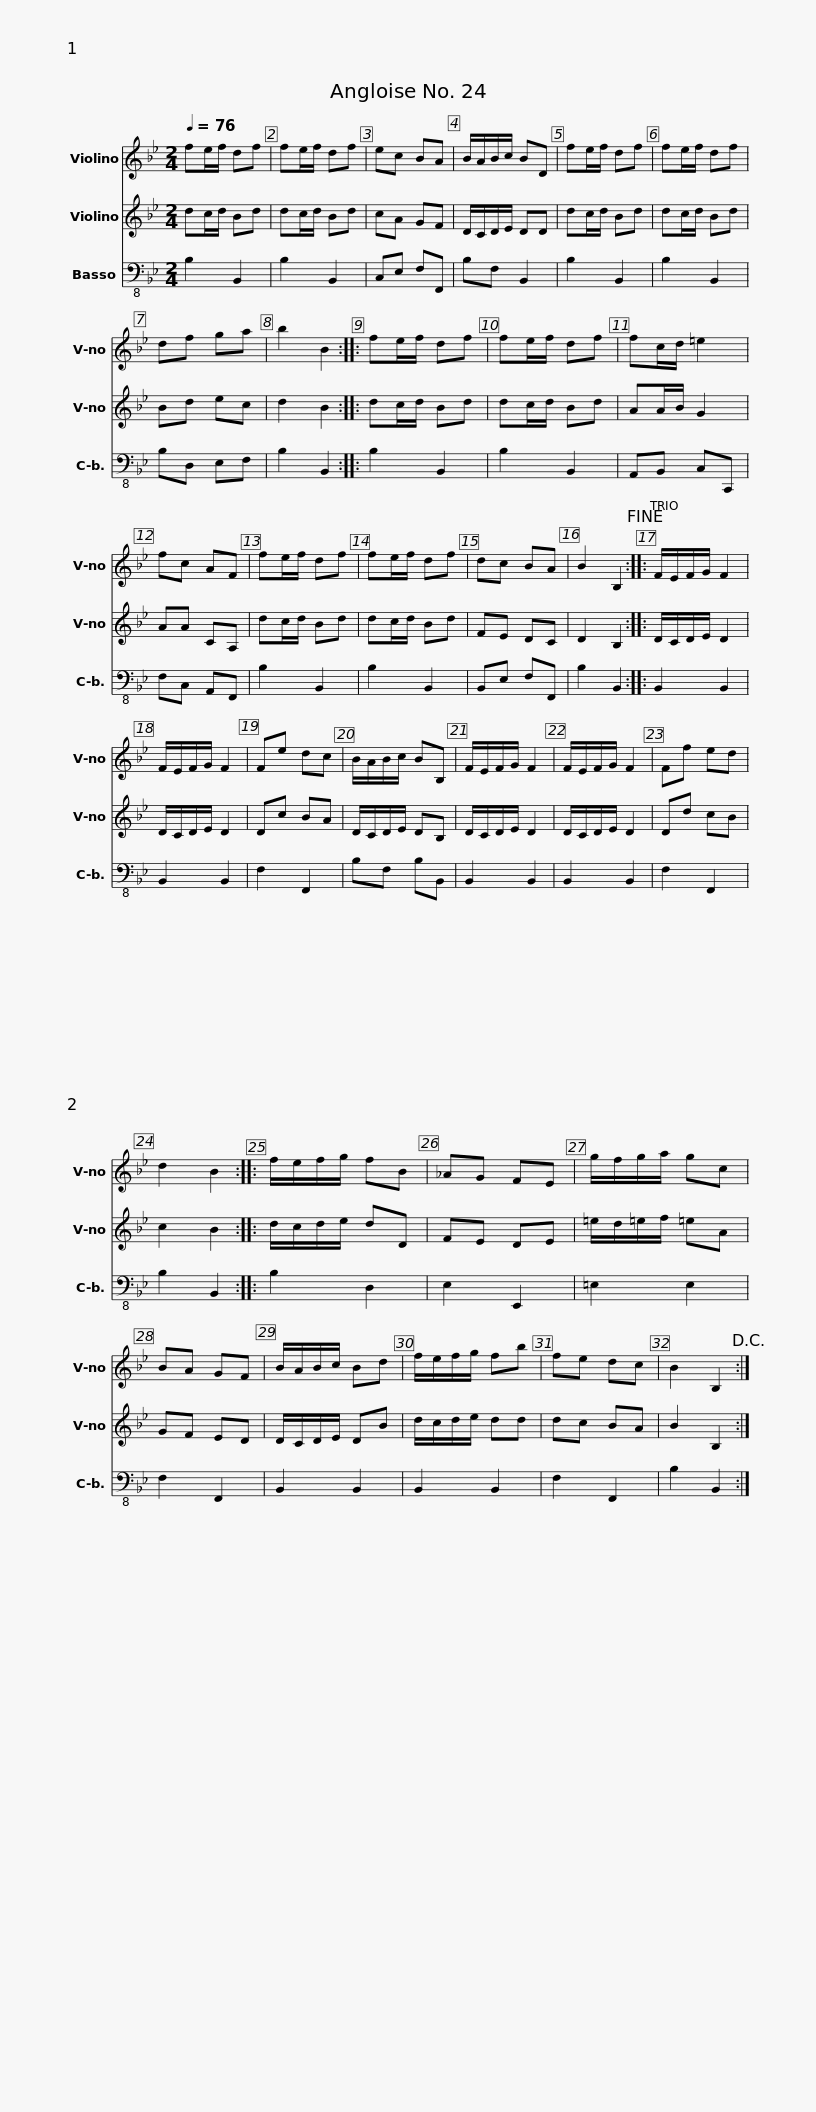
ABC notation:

X:1
%%score 1 2 3
L:1/8
Q:1/4=76
M:2/4
I:linebreak $
K:Bb
V:1 treble
V:2 treble
V:3 bass-8
V:1
 fe/f/ df | fe/f/ df | ec BA | B/A/B/c/ BD | fe/f/ df | %5
 fe/f/ df | df ga | b2 B2 ::$ fe/f/ df | fe/f/ df | %10
 fc/d/ =e2 | fc AF | fe/f/ df | fe/f/ df | dc BA | %15
 B2 B,2!fine! ::$ F/E/F/G/ F2 | F/E/F/G/ F2 | Fe dc | B/A/B/c/ BB, | %20
 F/E/F/G/ F2 | F/E/F/G/ F2 | Ff ed | d2 B2 ::$ f/e/f/g/ fB | %25
 _AG FE | g/f/g/a/ gc | BA GF | B/A/B/c/ Bd | f/e/f/g/ fb | %30
 fe dc | B2 B,2!D.C.! :| %32
V:2
 dc/d/ Bd | dc/d/ Bd | cA GF | D/C/D/E/ DD | dc/d/ Bd | %5
 dc/d/ Bd | Bd ec | d2 B2 ::$ dc/d/ Bd | dc/d/ Bd | %10
 AA/B/ G2 | AA CA, | dc/d/ Bd | dc/d/ Bd | FE DC | %15
 D2 B,2 ::$ D/C/D/E/ D2 | D/C/D/E/ D2 | Dc BA | D/C/D/E/ DB, | %20
 D/C/D/E/ D2 | D/C/D/E/ D2 | Dd cB | c2 B2 ::$ d/c/d/e/ dD | %25
 FE DE | =e/d/=e/f/ =eA | GF ED | D/C/D/E/ DB | d/c/d/e/ dd | %30
 dc BA | B2 B,2 :| %32
V:3
 B,2 B,,2 | B,2 B,,2 | C,E, F,F,, | B,F, B,,2 | B,2 B,,2 | %5
 B,2 B,,2 | B,D, E,F, | B,2 B,,2 ::$ B,2 B,,2 | B,2 B,,2 | %10
 A,,B,, C,C,, | F,C, A,,F,, | B,2 B,,2 | B,2 B,,2 | B,,E, F,F,, | %15
 B,2 B,,2 ::$ B,,2 B,,2 | B,,2 B,,2 | F,2 F,,2 | B,F, B,B,, | %20
 B,,2 B,,2 | B,,2 B,,2 | F,2 F,,2 | B,2 B,,2 ::$ B,2 D,2 | %25
 E,2 E,,2 | =E,2 E,2 | F,2 F,,2 | B,,2 B,,2 | B,,2 B,,2 | %30
 F,2 F,,2 | B,2 B,,2 :| %32
